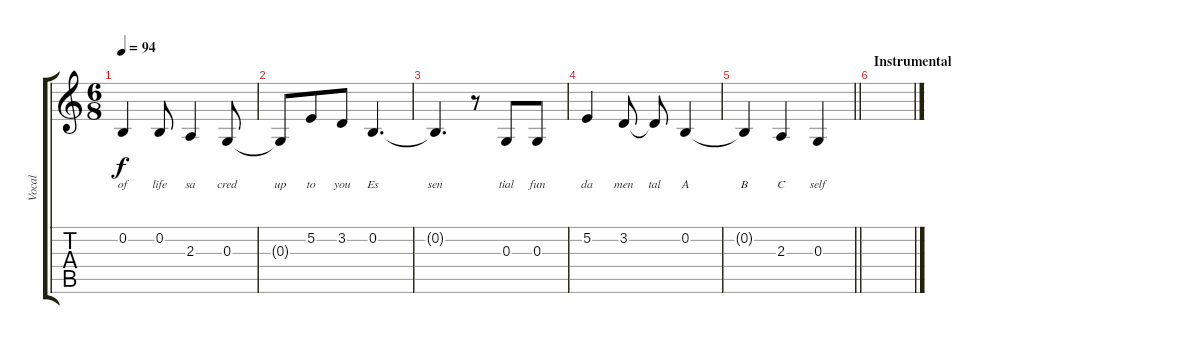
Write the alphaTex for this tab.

\track ("Vocal" "Vocal") {instrument acousticgrandpiano}
\staff {score tabs}
\tuning (E4 B3 G3 D3 A2 E2) {hide}
\ts (6 8)
\tempo 94
\clef g2
\ks c
0.2{t}.4{lyrics (0 "of") lyrics (1 "") lyrics (2 "") lyrics (3 "") lyrics (4 "") dy f} 0.2.8{lyrics (0 "life") lyrics (1 "") lyrics (2 "") lyrics (3 "") lyrics (4 "")} 2.3.4{lyrics (0 "sa") lyrics (1 "") lyrics (2 "") lyrics (3 "") lyrics (4 "")} 0.3.8{lyrics (0 "cred") lyrics (1 "") lyrics (2 "") lyrics (3 "") lyrics (4 "")} |
0.3{t}.8{lyrics (0 "up") lyrics (1 "") lyrics (2 "") lyrics (3 "") lyrics (4 "")} 5.2.8{lyrics (0 "to") lyrics (1 "") lyrics (2 "") lyrics (3 "") lyrics (4 "")} 3.2.8{lyrics (0 "you") lyrics (1 "") lyrics (2 "") lyrics (3 "") lyrics (4 "")} 0.2.4{d lyrics (0 "Es") lyrics (1 "") lyrics (2 "") lyrics (3 "") lyrics (4 "")} |
0.2{t}.4{d lyrics (0 "sen") lyrics (1 "") lyrics (2 "") lyrics (3 "") lyrics (4 "")} r.8 0.3.8{lyrics (0 "tial") lyrics (1 "") lyrics (2 "") lyrics (3 "") lyrics (4 "")} 0.3.8{lyrics (0 "fun") lyrics (1 "") lyrics (2 "") lyrics (3 "") lyrics (4 "")} |
5.2.4{lyrics (0 "da") lyrics (1 "") lyrics (2 "") lyrics (3 "") lyrics (4 "")} 3.2.8{lyrics (0 "men") lyrics (1 "") lyrics (2 "") lyrics (3 "") lyrics (4 "")} 3.2{t}.8{lyrics (0 "tal") lyrics (1 "") lyrics (2 "") lyrics (3 "") lyrics (4 "")} 0.2.4{lyrics (0 "A") lyrics (1 "") lyrics (2 "") lyrics (3 "") lyrics (4 "")} |
\barLineRight lightlight
0.2{t}.4{lyrics (0 "B") lyrics (1 "") lyrics (2 "") lyrics (3 "") lyrics (4 "")} 2.3.4{lyrics (0 "C") lyrics (1 "") lyrics (2 "") lyrics (3 "") lyrics (4 "")} 0.3.4{lyrics (0 "self") lyrics (1 "") lyrics (2 "") lyrics (3 "") lyrics (4 "")} |
\section ("" "Instrumental")
